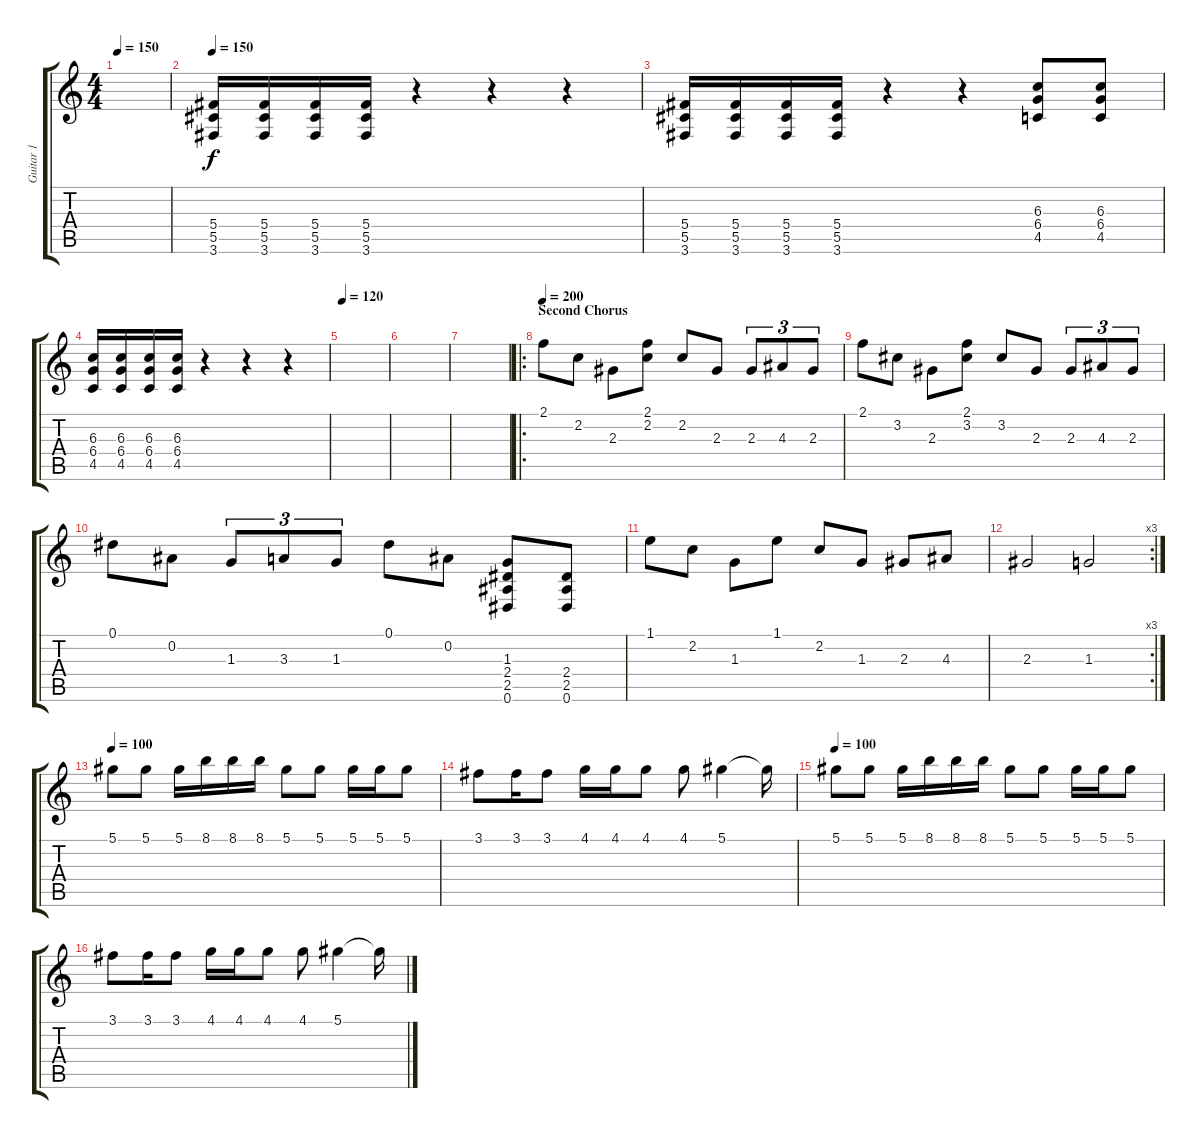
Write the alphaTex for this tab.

\track ("Guitar 1" "Guitar 1") {instrument distortionguitar}
\staff {score tabs}
\tuning (Eb4 Bb3 Gb3 Db3 Ab2 Eb2) {hide}
\ts (4 4)
\tempo 150
\clef g2
\ks c
|
\tempo 150
(5.4 5.5 3.6).16 (5.4 5.5 3.6).16 (5.4 5.5 3.6).16 (5.4 5.5 3.6).16 r.4 r.4 r.4 |
(5.4 5.5 3.6).16 (5.4 5.5 3.6).16 (5.4 5.5 3.6).16 (5.4 5.5 3.6).16 r.4 r.4 (6.3 6.4 4.5).8 (6.3 6.4 4.5).8 |
(6.3 6.4 4.5).16 (6.3 6.4 4.5).16 (6.3 6.4 4.5).16 (6.3 6.4 4.5).16 r.4 r.4 r.4 |
\tempo 120
|
|
|
\ro
\section ("" "Second Chorus")
\tempo 200
2.1.8 2.2.8 2.3.8 (2.1 2.2).8 2.2.8 2.3.8 2.3.8{tu (3 2)} 4.3.8{tu (3 2)} 2.3.8{tu (3 2)} |
2.1.8 3.2.8 2.3.8 (2.1 3.2).8 3.2.8 2.3.8 2.3.8{tu (3 2)} 4.3.8{tu (3 2)} 2.3.8{tu (3 2)} |
0.1.8 0.2.8 1.3.8{tu (3 2)} 3.3.8{tu (3 2)} 1.3.8{tu (3 2)} 0.1.8 0.2.8 (1.3 2.4 2.5 0.6).8 (2.4 2.5 0.6).8 |
1.1.8 2.2.8 1.3.8 1.1.8 2.2.8 1.3.8 2.3.8 4.3.8 |
\rc 3
2.3.2 1.3.2 |
\tempo 100
5.1.8 5.1.8 5.1.16 8.1.16 8.1.16 8.1.16 5.1.8 5.1.8 5.1.16 5.1.16 5.1.8 |
3.1.8 3.1.16 3.1.8 4.1.16 4.1.16 4.1.8 4.1.8 5.1.4 5.1{t}.16 |
\tempo 100
5.1.8 5.1.8 5.1.16 8.1.16 8.1.16 8.1.16 5.1.8 5.1.8 5.1.16 5.1.16 5.1.8 |
3.1.8 3.1.16 3.1.8 4.1.16 4.1.16 4.1.8 4.1.8 5.1.4 5.1{t}.16
